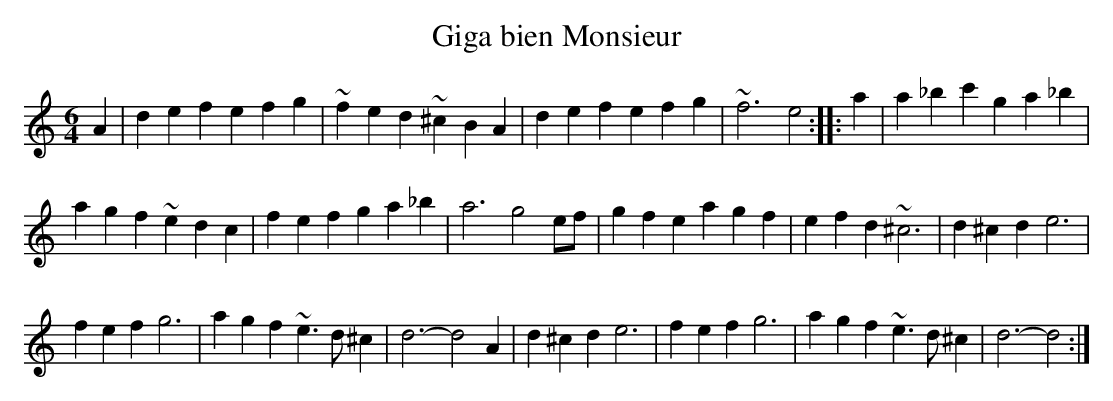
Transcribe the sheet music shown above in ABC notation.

X:1
T:Giga bien Monsieur
M:6/4
K:Ddor
A2|d2e2f2e2f2g2|~f2e2d2~^c2B2A2|d2e2f2e2f2g2|~f6e4:||:a2|a2_b2c'2g2a2_b2|
a2g2f2~e2d2c2|f2e2f2g2a2_b2|a6g4ef|g2f2e2a2g2f2|e2f2d2~^c6|d2^c2d2e6|
f2e2f2g6|a2g2f2~e3d^c2|d6-d4A2|d2^c2d2e6|f2e2f2g6|a2g2f2~e3d^c2|d6-d4:|
